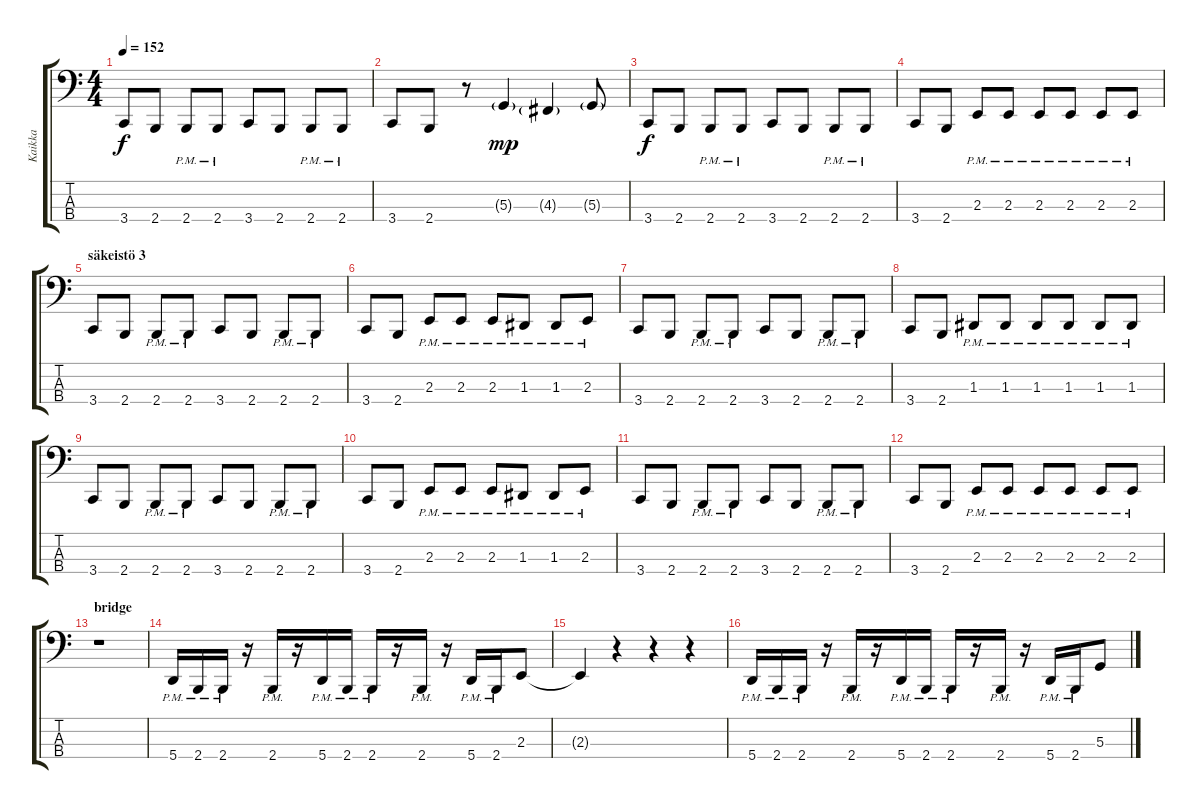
\track ("Kaikka" "Kaikka") {instrument electricbasspick}
\staff {score tabs}
\tuning (D2 A1 D1 A0) {hide}
\ts (4 4)
\tempo 152
\clef f4
\ks c
3.4.8{dy f} 2.4.8 2.4{pm}.8 2.4{pm}.8 3.4.8 2.4.8 2.4{pm}.8 2.4{pm}.8 |
3.4.8 2.4.8 r.8 5.3{g}.4{dy mp} 4.3{g}.4 5.3{g}.8 |
3.4.8{dy f} 2.4.8 2.4{pm}.8 2.4{pm}.8 3.4.8 2.4.8 2.4{pm}.8 2.4{pm}.8 |
3.4.8 2.4.8 2.3{pm}.8 2.3{pm}.8 2.3{pm}.8 2.3{pm}.8 2.3{pm}.8 2.3{pm}.8 |
\section ("" "säkeistö 3")
3.4.8 2.4.8 2.4{pm}.8 2.4{pm}.8 3.4.8 2.4.8 2.4{pm}.8 2.4{pm}.8 |
3.4.8 2.4.8 2.3{pm}.8 2.3{pm}.8 2.3{pm}.8 1.3{pm}.8 1.3{pm}.8 2.3{pm}.8 |
3.4.8 2.4.8 2.4{pm}.8 2.4{pm}.8 3.4.8 2.4.8 2.4{pm}.8 2.4{pm}.8 |
3.4.8 2.4.8 1.3{pm}.8 1.3{pm}.8 1.3{pm}.8 1.3{pm}.8 1.3{pm}.8 1.3{pm}.8 |
3.4.8 2.4.8 2.4{pm}.8 2.4{pm}.8 3.4.8 2.4.8 2.4{pm}.8 2.4{pm}.8 |
3.4.8 2.4.8 2.3{pm}.8 2.3{pm}.8 2.3{pm}.8 1.3{pm}.8 1.3{pm}.8 2.3{pm}.8 |
3.4.8 2.4.8 2.4{pm}.8 2.4{pm}.8 3.4.8 2.4.8 2.4{pm}.8 2.4{pm}.8 |
3.4.8 2.4.8 2.3{pm}.8 2.3{pm}.8 2.3{pm}.8 2.3{pm}.8 2.3{pm}.8 2.3{pm}.8 |
\section ("" "bridge")
r.1 |
5.4{pm}.16 2.4{pm}.16 2.4{pm}.16 r.16 2.4{pm}.16 r.16 5.4{pm}.16 2.4{pm}.16 2.4{pm}.16 r.16 2.4{pm}.16 r.16 5.4{pm}.16 2.4{pm}.16 2.3.8 |
2.3{t}.4 r.4 r.4 r.4 |
5.4{pm}.16 2.4{pm}.16 2.4{pm}.16 r.16 2.4{pm}.16 r.16 5.4{pm}.16 2.4{pm}.16 2.4{pm}.16 r.16 2.4{pm}.16 r.16 5.4{pm}.16 2.4{pm}.16 5.3.8
